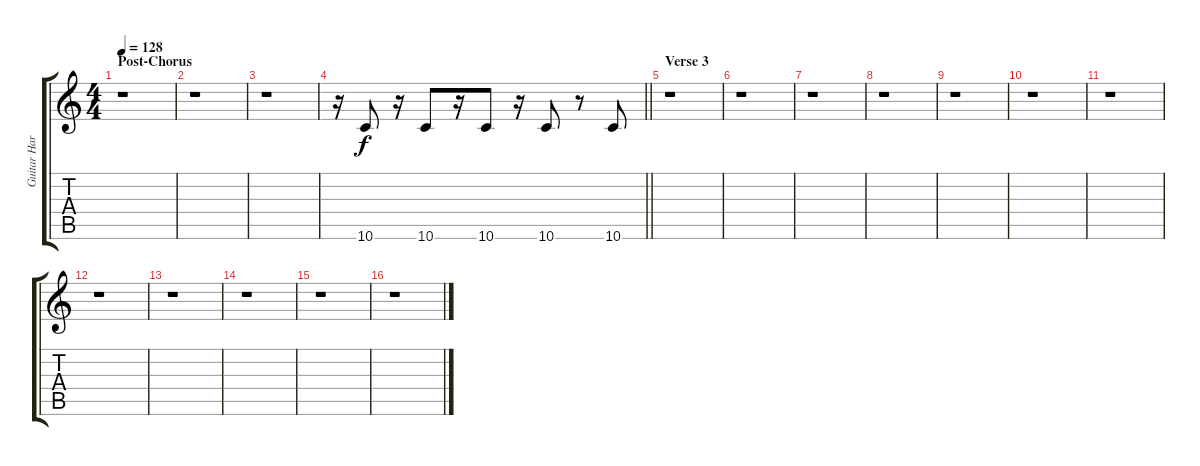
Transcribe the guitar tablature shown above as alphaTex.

\track ("Guitar Harmonics and Boost (Gtr 1)" "Guitar Har") {instrument guitarharmonics}
\staff {score tabs}
\tuning (E4 B3 G3 D3 A2 D2) {hide}
\ts (4 4)
\section ("" "Post-Chorus")
\tempo 128
\clef g2
\ks c
r.1{dy f} |
r.1 |
r.1 |
\barLineRight lightlight
r.16{instrument guitarharmonics} 10.6.8 r.16 10.6.8 r.16 10.6.8 r.16 10.6.8 r.8 10.6.8 |
\section ("" "Verse 3")
r.1 |
r.1 |
r.1 |
r.1 |
r.1 |
r.1 |
r.1 |
r.1 |
r.1 |
r.1 |
r.1 |
r.1
